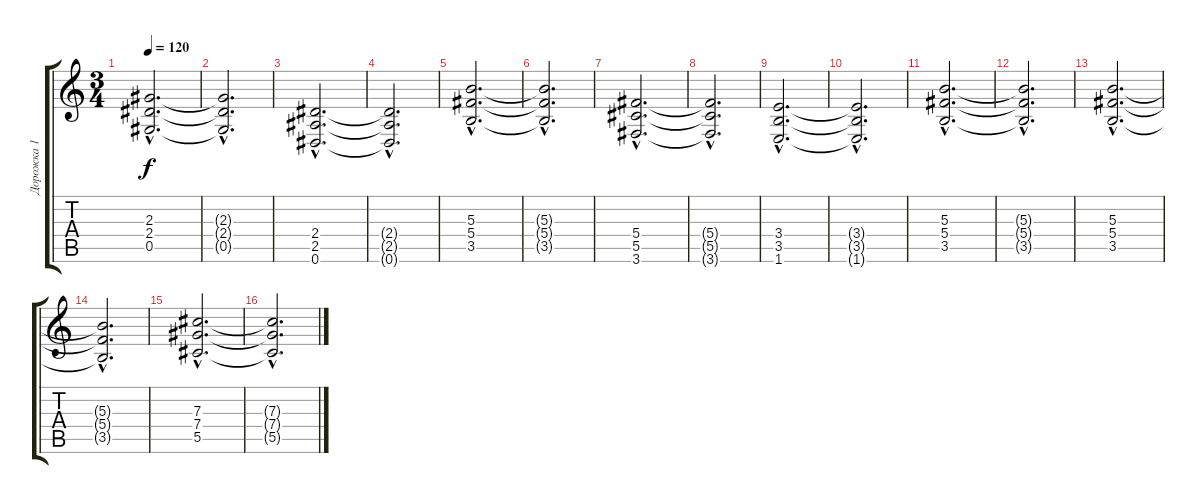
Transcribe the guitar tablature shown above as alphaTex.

\track ("Дорожка 1" "Дорожка 1") {instrument distortionguitar}
\staff {score tabs}
\tuning (Eb4 Bb3 Gb3 Db3 Ab2 Eb2) {hide}
\ts (3 4)
\tempo 120
\clef g2
\ks c
(2.3{hac} 2.4{hac} 0.5{hac}).2{d dy f} |
(2.3{hac t} 2.4{hac t} 0.5{hac t}).2{d} |
(2.4{hac} 2.5{hac} 0.6{hac}).2{d} |
(2.4{hac t} 2.5{hac t} 0.6{hac t}).2{d} |
(5.3{hac} 5.4{hac} 3.5{hac}).2{d} |
(5.3{hac t} 5.4{hac t} 3.5{hac t}).2{d} |
(5.4{hac} 5.5{hac} 3.6{hac}).2{d} |
(5.4{hac t} 5.5{hac t} 3.6{hac t}).2{d} |
(3.4{hac} 3.5{hac} 1.6{hac}).2{d} |
(3.4{hac t} 3.5{hac t} 1.6{hac t}).2{d} |
(5.3{hac} 5.4{hac} 3.5{hac}).2{d} |
(5.3{hac t} 5.4{hac t} 3.5{hac t}).2{d} |
(5.3{hac} 5.4{hac} 3.5{hac}).2{d} |
(5.3{hac t} 5.4{hac t} 3.5{hac t}).2{d} |
(7.3{hac} 7.4{hac} 5.5{hac}).2{d} |
(7.3{hac t} 7.4{hac t} 5.5{hac t}).2{d}
